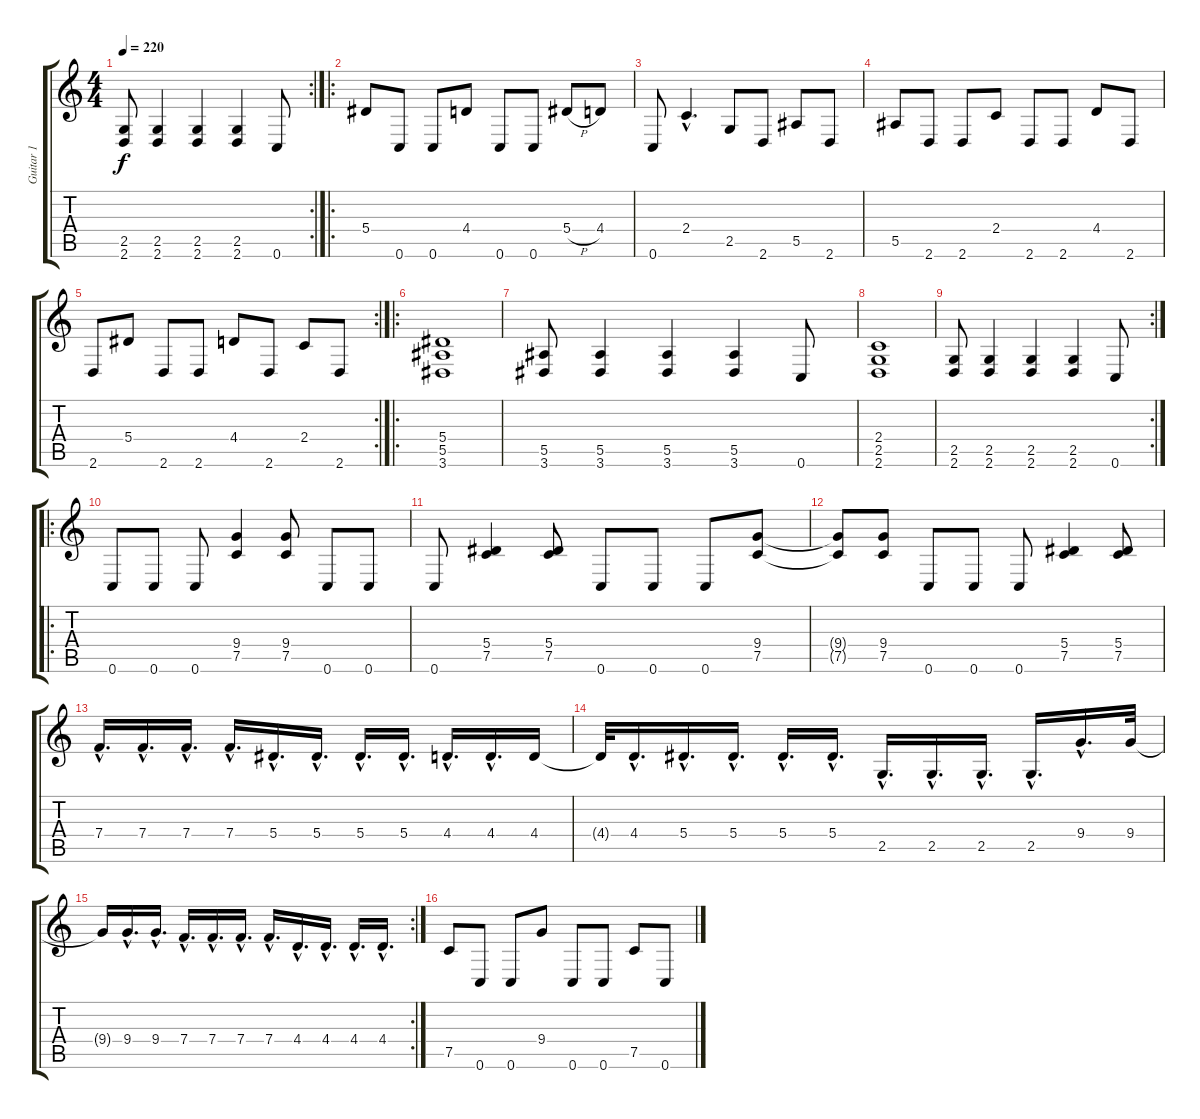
\track ("Guitar 1" "Guitar 1") {instrument distortionguitar}
\staff {score tabs}
\tuning (C4 G3 Eb3 Bb2 F2 C2) {hide}
\rc 2
\ts (4 4)
\tempo 220
\clef g2
\ks c
(2.5 2.6).8{dy f} (2.5 2.6).4 (2.5 2.6).4 (2.5 2.6).4 0.6.8 |
\ro
5.4.8 0.6.8 0.6.8 4.4.8 0.6.8 0.6.8 5.4{h}.8 4.4.8 |
0.6.8 2.4{hac}.4{d} 2.5.8 2.6.8 5.5.8 2.6.8 |
5.5.8 2.6.8 2.6.8 2.4.8 2.6.8 2.6.8 4.4.8 2.6.8 |
\rc 2
2.6.8 5.4.8 2.6.8 2.6.8 4.4.8 2.6.8 2.4.8 2.6.8 |
\ro
(5.4 5.5 3.6).1 |
(5.5 3.6).8 (5.5 3.6).4 (5.5 3.6).4 (5.5 3.6).4 0.6.8 |
(2.4 2.5 2.6).1 |
\rc 2
(2.5 2.6).8 (2.5 2.6).4 (2.5 2.6).4 (2.5 2.6).4 0.6.8 |
\ro
0.6.8 0.6.8 0.6.8 (9.4 7.5).4 (9.4 7.5).8 0.6.8 0.6.8 |
0.6.8 (5.4 7.5).4 (5.4 7.5).8 0.6.8 0.6.8 0.6.8 (9.4 7.5).8 |
(9.4{t} 7.5{t}).8 (9.4 7.5).8 0.6.8 0.6.8 0.6.8 (5.4 7.5).4 (5.4 7.5).8 |
7.4{hac}.16{d} 7.4{hac}.16{d} 7.4{hac}.16{d} 7.4{hac}.16{d} 5.4{hac}.16{d} 5.4{hac}.16{d} 5.4{hac}.16{d} 5.4{hac}.16{d} 4.4{hac}.16{d} 4.4{hac}.16{d} 4.4.16 |
4.4{t}.32 4.4{hac}.16{d} 5.4{hac}.16{d} 5.4{hac}.16{d} 5.4{hac}.16{d} 5.4{hac}.16{d} 2.5{hac}.16{d} 2.5{hac}.16{d} 2.5{hac}.16{d} 2.5{hac}.16{d} 9.4{hac}.16{d} 9.4.32 |
\rc 2
9.4{t}.16 9.4{hac}.16{d} 9.4{hac}.16{d} 7.4{hac}.16{d} 7.4{hac}.16{d} 7.4{hac}.16{d} 7.4{hac}.16{d} 4.4{hac}.16{d} 4.4{hac}.16{d} 4.4{hac}.16{d} 4.4{hac}.16{d} |
7.5.8 0.6.8 0.6.8 9.4.8 0.6.8 0.6.8 7.5.8 0.6.8
